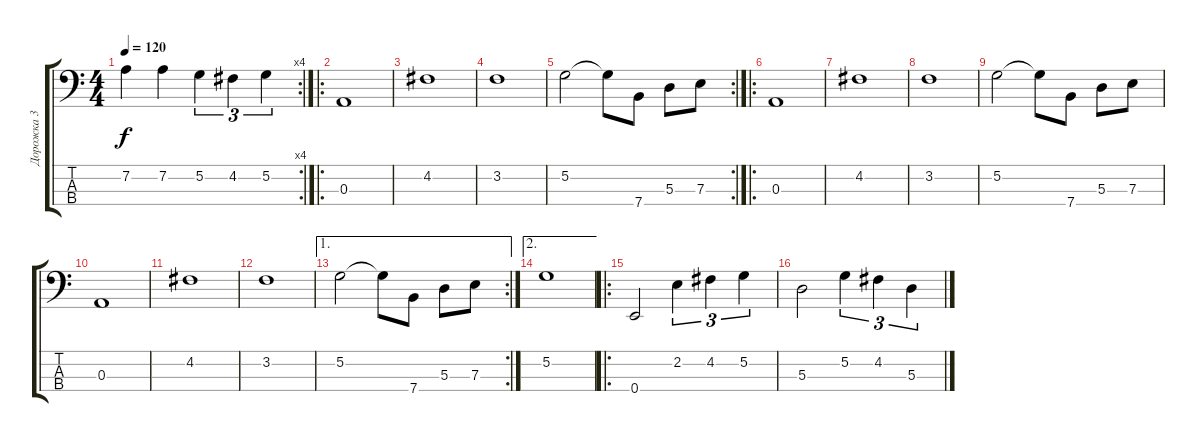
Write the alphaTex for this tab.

\track ("Дорожка 3" "Дорожка 3") {instrument electricbassfinger}
\staff {score tabs}
\tuning (G2 D2 A1 E1) {hide}
\rc 4
\ts (4 4)
\tempo 120
\clef f4
\ks c
7.2.4{dy f} 7.2.4 5.2.4{tu (3 2)} 4.2.4{tu (3 2)} 5.2.4{tu (3 2)} |
\ro
0.3.1 |
4.2.1 |
3.2.1 |
\rc 2
5.2.2 5.2{t}.8 7.4.8 5.3.8 7.3.8 |
\ro
0.3.1 |
4.2.1 |
3.2.1 |
5.2.2 5.2{t}.8 7.4.8 5.3.8 7.3.8 |
0.3.1 |
4.2.1 |
3.2.1 |
\ae 1
\rc 2
5.2.2 5.2{t}.8 7.4.8 5.3.8 7.3.8 |
\ae 2
5.2.1 |
\ro
0.4.2 2.2.4{tu (3 2)} 4.2.4{tu (3 2)} 5.2.4{tu (3 2)} |
5.3.2 5.2.4{tu (3 2)} 4.2.4{tu (3 2)} 5.3.4{tu (3 2)}
